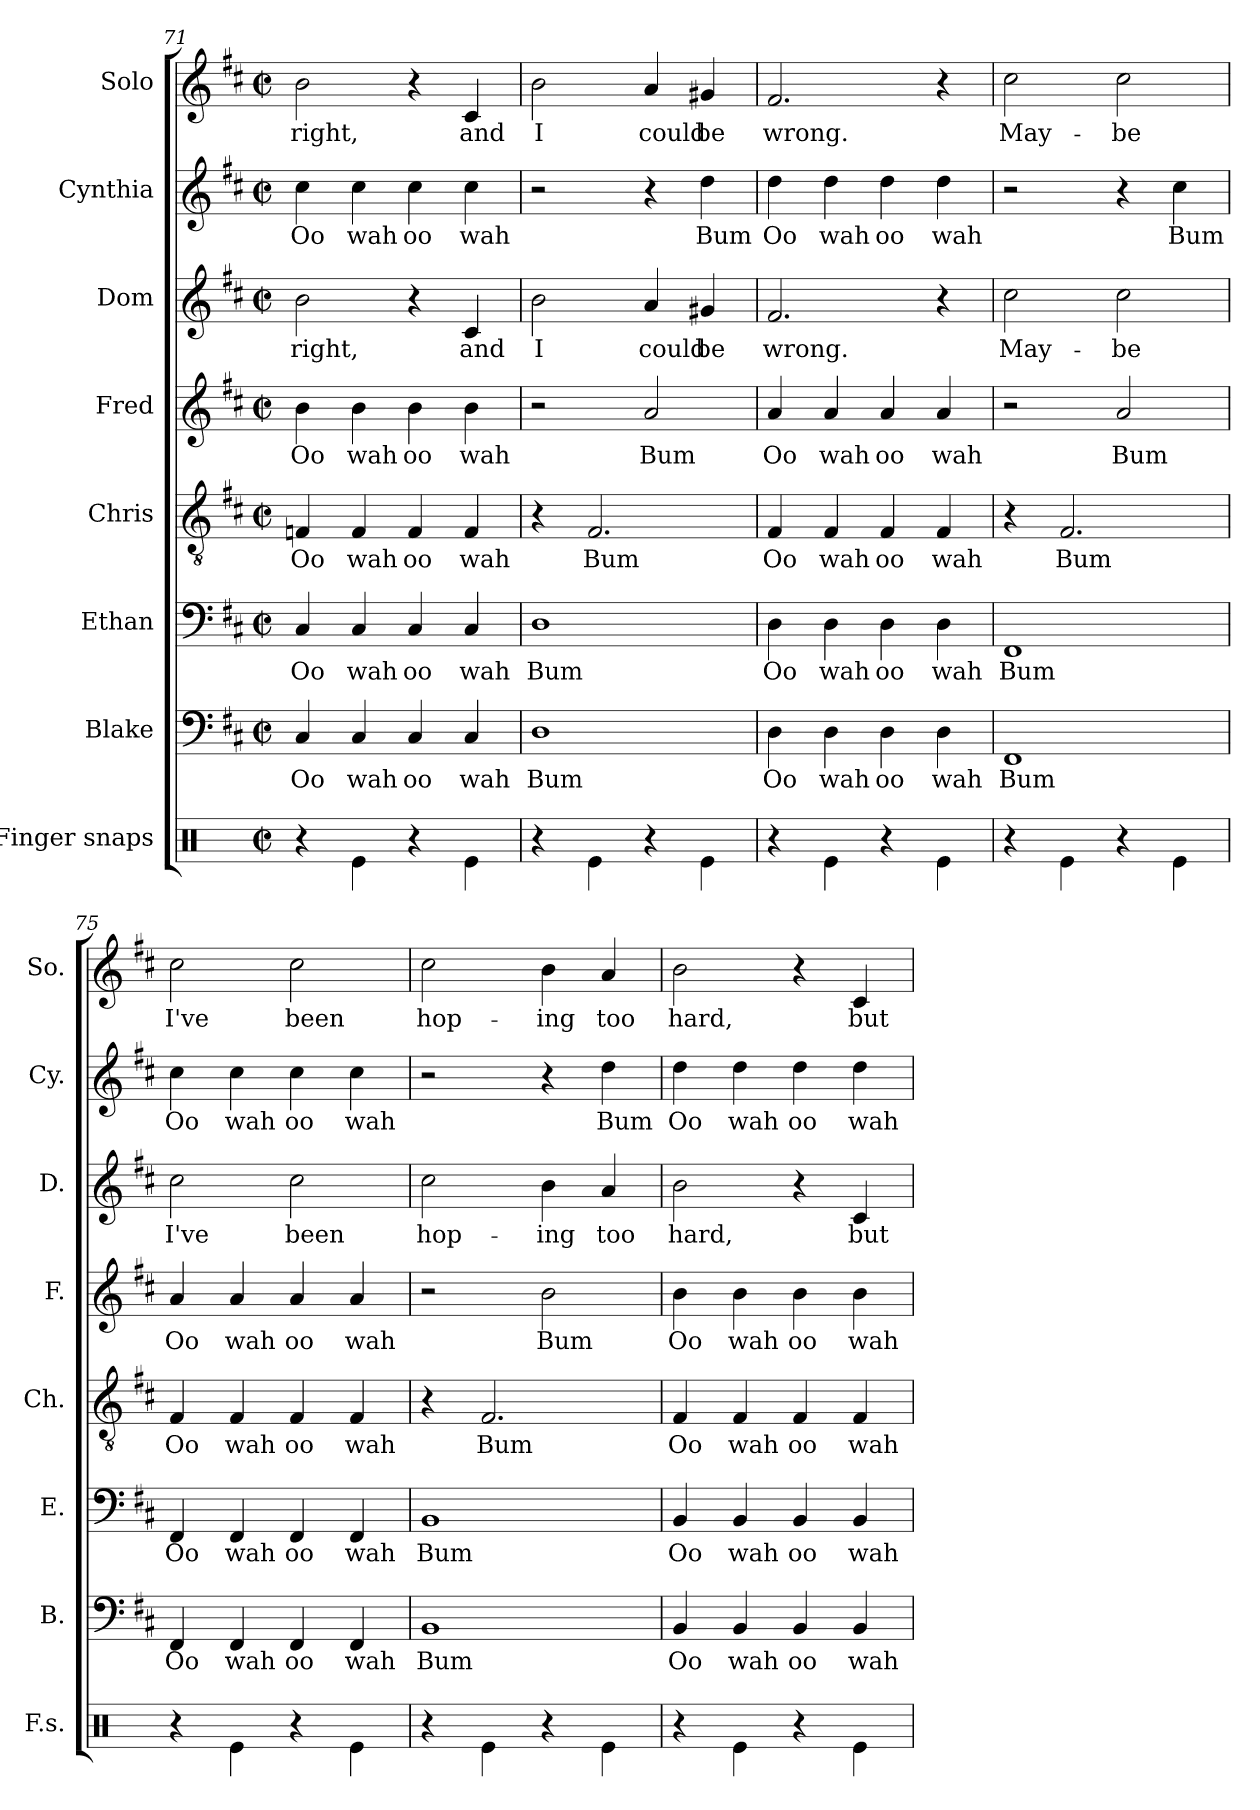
**kern	**kern	**text	**kern	**text	**kern	**text	**kern	**text	**kern	**text	**kern	**text	**kern	**text
*part8	*part7	*part7	*part6	*part6	*part5	*part5	*part4	*part4	*part3	*part3	*part2	*part2	*part1	*part1
*staff8	*staff7	*staff7	*staff6	*staff6	*staff5	*staff5	*staff4	*staff4	*staff3	*staff3	*staff2	*staff2	*staff1	*staff1
*I"Finger snaps	*I"Blake	*	*I"Ethan	*	*I"Chris	*	*I"Fred	*	*I"Dom	*	*I"Cynthia	*	*I"Solo	*
*I'F.s.	*I'B.	*	*I'E.	*	*I'Ch.	*	*I'F.	*	*I'D.	*	*I'Cy.	*	*I'So.	*
*clefX	*clefF4	*	*clefF4	*	*clefGv2	*	*clefG2	*	*clefG2	*	*clefG2	*	*clefG2	*
*k[]	*k[f#c#]	*	*k[f#c#]	*	*k[f#c#]	*	*k[f#c#]	*	*k[f#c#]	*	*k[f#c#]	*	*k[f#c#]	*
*M2/2	*M2/2	*	*M2/2	*	*M2/2	*	*M2/2	*	*M2/2	*	*M2/2	*	*M2/2	*
*met(c|)	*met(c|)	*	*met(c|)	*	*met(c|)	*	*met(c|)	*	*met(c|)	*	*met(c|)	*	*met(c|)	*
=71	=71	=71	=71	=71	=71	=71	=71	=71	=71	=71	=71	=71	=71	=71
4r	4C#/	Oo	4C#/	Oo	4Fn/	Oo	4b\	Oo	2b\	right,	4cc#\	Oo	2b\	right,
4Re\	4C#/	wah	4C#/	wah	4F/	wah	4b\	wah	.	.	4cc#\	wah	.	.
4r	4C#/	oo	4C#/	oo	4F/	oo	4b\	oo	4r	.	4cc#\	oo	4r	.
4Re\	4C#/	wah	4C#/	wah	4F/	wah	4b\	wah	4c#/	and	4cc#\	wah	4c#/	and
=72	=72	=72	=72	=72	=72	=72	=72	=72	=72	=72	=72	=72	=72	=72
4r	1D	Bum	1D	Bum	4r	.	2r	.	2b\	I	2r	.	2b\	I
4Re\	.	.	.	.	2.F#/	Bum	.	.	.	.	.	.	.	.
4r	.	.	.	.	.	.	2a/	Bum	4a/	could	4r	.	4a/	could
4Re\	.	.	.	.	.	.	.	.	4g#X/	be	4dd\	Bum	4g#X/	be
!!LO:PB:g=z
=73	=73	=73	=73	=73	=73	=73	=73	=73	=73	=73	=73	=73	=73	=73
4r	4D\	Oo	4D\	Oo	4F#/	Oo	4a/	Oo	2.f#/	wrong.	4dd\	Oo	2.f#/	wrong.
4Re\	4D\	wah	4D\	wah	4F#/	wah	4a/	wah	.	.	4dd\	wah	.	.
4r	4D\	oo	4D\	oo	4F#/	oo	4a/	oo	.	.	4dd\	oo	.	.
4Re\	4D\	wah	4D\	wah	4F#/	wah	4a/	wah	4r	.	4dd\	wah	4r	.
=74	=74	=74	=74	=74	=74	=74	=74	=74	=74	=74	=74	=74	=74	=74
4r	1FF#	Bum	1FF#	Bum	4r	.	2r	.	2cc#\	May-	2r	.	2cc#\	May-
4Re\	.	.	.	.	2.F#/	Bum	.	.	.	.	.	.	.	.
4r	.	.	.	.	.	.	2a/	Bum	2cc#\	-be	4r	.	2cc#\	-be
4Re\	.	.	.	.	.	.	.	.	.	.	4cc#\	Bum	.	.
=75	=75	=75	=75	=75	=75	=75	=75	=75	=75	=75	=75	=75	=75	=75
4r	4FF#/	Oo	4FF#/	Oo	4F#/	Oo	4a/	Oo	2cc#\	I've	4cc#\	Oo	2cc#\	I've
4Re\	4FF#/	wah	4FF#/	wah	4F#/	wah	4a/	wah	.	.	4cc#\	wah	.	.
4r	4FF#/	oo	4FF#/	oo	4F#/	oo	4a/	oo	2cc#\	been	4cc#\	oo	2cc#\	been
4Re\	4FF#/	wah	4FF#/	wah	4F#/	wah	4a/	wah	.	.	4cc#\	wah	.	.
=76	=76	=76	=76	=76	=76	=76	=76	=76	=76	=76	=76	=76	=76	=76
4r	1BB	Bum	1BB	Bum	4r	.	2r	.	2cc#\	hop-	2r	.	2cc#\	hop-
4Re\	.	.	.	.	2.F#/	Bum	.	.	.	.	.	.	.	.
4r	.	.	.	.	.	.	2b\	Bum	4b\	-ing	4r	.	4b\	-ing
4Re\	.	.	.	.	.	.	.	.	4a/	too	4dd\	Bum	4a/	too
=77	=77	=77	=77	=77	=77	=77	=77	=77	=77	=77	=77	=77	=77	=77
4r	4BB/	Oo	4BB/	Oo	4F#/	Oo	4b\	Oo	2b\	hard,	4dd\	Oo	2b\	hard,
4Re\	4BB/	wah	4BB/	wah	4F#/	wah	4b\	wah	.	.	4dd\	wah	.	.
4r	4BB/	oo	4BB/	oo	4F#/	oo	4b\	oo	4r	.	4dd\	oo	4r	.
4Re\	4BB/	wah	4BB/	wah	4F#/	wah	4b\	wah	4c#/	but	4dd\	wah	4c#/	but
=	=	=	=	=	=	=	=	=	=	=	=	=	=	=
*-	*-	*-	*-	*-	*-	*-	*-	*-	*-	*-	*-	*-	*-	*-
